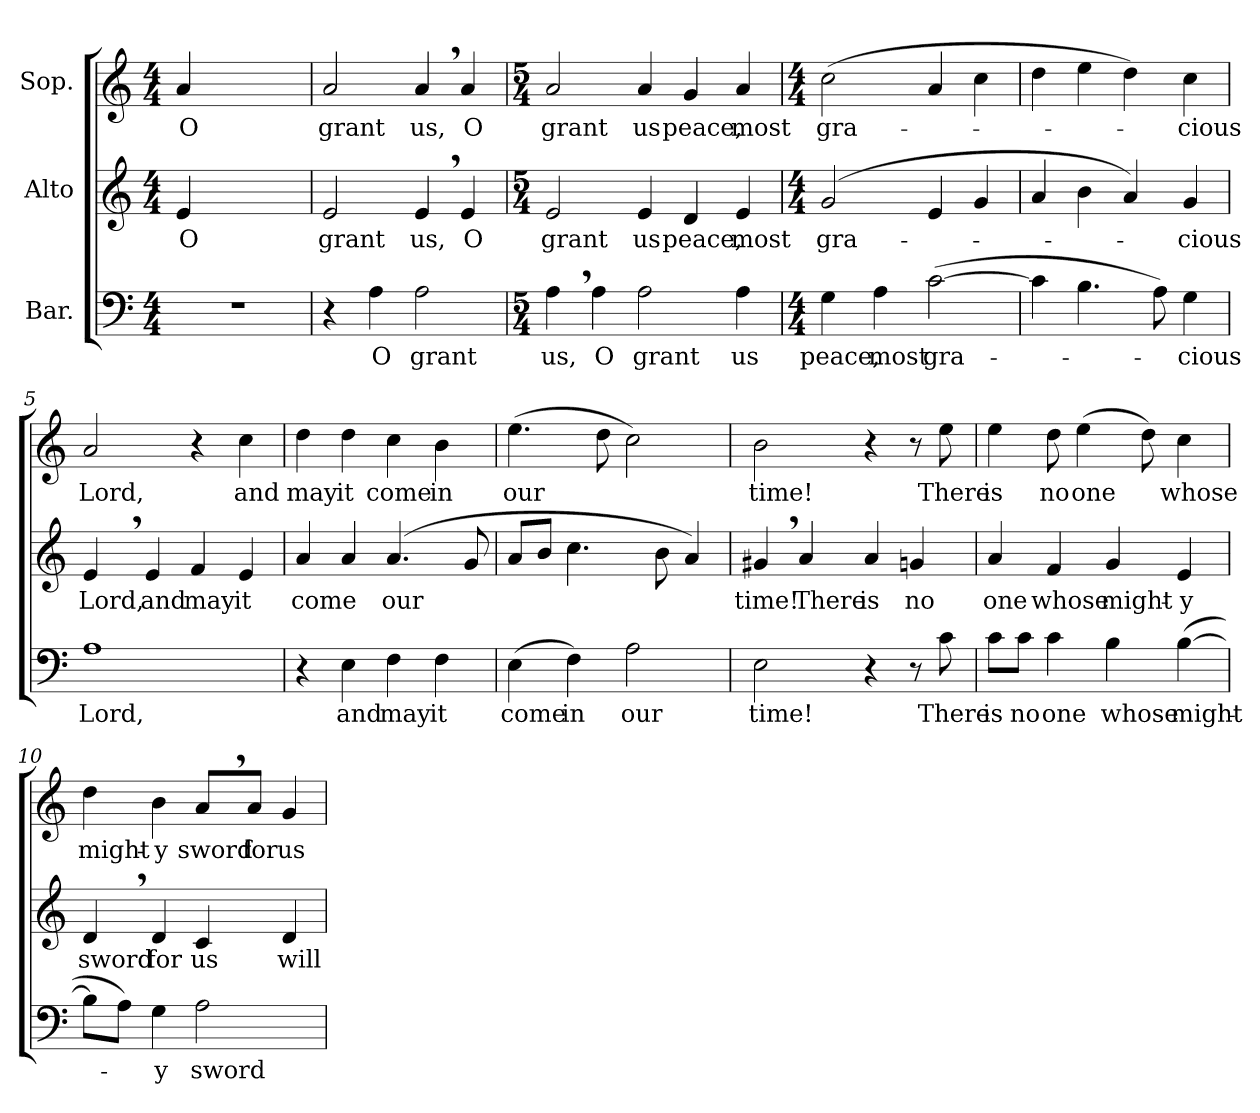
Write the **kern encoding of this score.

**kern	**text	**kern	**text	**kern	**text
*part3	*part3	*part2	*part2	*part1	*part1
*staff3	*staff3	*staff2	*staff2	*staff1	*staff1
*I"Bar.	*	*I"Alto	*	*I"Sop.	*
*clefF4	*	*clefG2	*	*clefG2	*
*k[]	*	*k[]	*	*k[]	*
*a:	*	*a:	*	*a:	*
*M4/4	*	*M4/4	*	*M4/4	*
=	=	=	=	=	=
!	!	!	!LO:LY:b	!	!LO:LY:b
1r	.	4e/	O	4a/	O
.	.	2.ryy	.	2.ryy	.
=1	=1	=1	=1	=1	=1
!	!	!	!LO:LY:b	!	!LO:LY:b
4r	.	2e/	grant	2a/	grant
!	!LO:LY:b	!	!	!	!
4A\	O	.	.	.	.
!	!LO:LY:b	!	!LO:LY:b	!	!LO:LY:b
2A\	grant	4e,>/	us,	4a,>/	us,
!	!	!	!LO:LY:b	!	!LO:LY:b
.	.	4e/	O	4a/	O
=2	=2	=2	=2	=2	=2
*M5/4	*	*M5/4	*	*M5/4	*
!	!LO:LY:b	!	!LO:LY:b	!	!LO:LY:b
4A,>\	us,	2e/	grant	2a/	grant
!	!LO:LY:b	!	!	!	!
4A\	O	.	.	.	.
!	!LO:LY:b	!	!LO:LY:b	!	!LO:LY:b
2A\	grant	4e/	us	4a/	us
!	!	!	!LO:LY:b	!	!LO:LY:b
.	.	4d/	peace,	4g/	peace,
!	!LO:LY:b	!	!LO:LY:b	!	!LO:LY:b
4A\	us	4e/	most	4a/	most
=3	=3	=3	=3	=3	=3
*M4/4	*	*M4/4	*	*M4/4	*
!	!LO:LY:b	!	!LO:LY:b	!	!LO:LY:b
4G\	peace,	(2g/	gra-	(>2cc\	gra-
!	!LO:LY:b	!	!	!	!
4A\	most	.	.	.	.
!	!LO:LY:b	!	!	!	!
(>[2c\	gra-	4e/	.	4a/	.
.	.	4g/	.	4cc\	.
!!LO:LB:g=z
=4	=4	=4	=4	=4	=4
4c\]	.	4a/	.	4dd\	.
4.B\	.	4b\	.	4ee\	.
.	.	4a/)	.	4dd\)	.
8A\)	.	.	.	.	.
!	!LO:LY:b	!	!LO:LY:b	!	!LO:LY:b
4G\	-cious	4g/	-cious	4cc\	-cious
=5	=5	=5	=5	=5	=5
!	!LO:LY:b	!	!LO:LY:b	!	!LO:LY:b
1A	Lord,	4e,>/	Lord,	2a/	Lord,
!	!	!	!LO:LY:b	!	!
.	.	4e/	and	.	.
!	!	!	!LO:LY:b	!	!
.	.	4f/	may	4r	.
!	!	!	!LO:LY:b	!	!LO:LY:b
.	.	4e/	it	4cc\	and
=6	=6	=6	=6	=6	=6
!	!	!	!LO:LY:b	!	!LO:LY:b
4r	.	4a/	come	4dd\	may
!	!LO:LY:b	!	!	!	!LO:LY:b
4E\	and	4a/	.	4dd\	it
!	!LO:LY:b	!	!LO:LY:b	!	!LO:LY:b
4F\	may	(4.a/	our	4cc\	come
!	!LO:LY:b	!	!	!	!LO:LY:b
4F\	it	.	.	4b\	in
.	.	8g/	.	.	.
=7	=7	=7	=7	=7	=7
!	!LO:LY:b	!	!	!	!LO:LY:b
(>4E\	come	8a/L	.	(>4.ee\	our
.	.	8b/J	.	.	.
!	!LO:LY:b	!	!	!	!
4F\)	in	4.cc\	.	.	.
.	.	.	.	8dd\	.
!	!LO:LY:b	!	!	!	!
2A\	our	.	.	2cc\)	.
.	.	8b\	.	.	.
.	.	4a/)	.	.	.
!!LO:PB:g=z
=8	=8	=8	=8	=8	=8
!	!LO:LY:b	!	!LO:LY:b	!	!LO:LY:b
2E\	time!	4g#X,>/	time!	2b\	time!
!	!	!	!LO:LY:b	!	!
.	.	4a/	There	.	.
!	!	!	!LO:LY:b	!	!
4r	.	4a/	is	4r	.
!	!	!	!LO:LY:b	!	!
8r	.	4gn/	no	8r	.
!	!LO:LY:b	!	!	!	!LO:LY:b
8c\	There	.	.	8ee\	There
=9	=9	=9	=9	=9	=9
!	!LO:LY:b	!	!LO:LY:b	!	!LO:LY:b
8c\L	is	4a/	one	4ee\	is
!	!LO:LY:b	!	!	!	!
8c\J	no	.	.	.	.
!	!LO:LY:b	!	!LO:LY:b	!	!LO:LY:b
4c\	one	4f/	whose	8dd\	no
!	!	!	!	!	!LO:LY:b
.	.	.	.	(>4ee\	one
!	!LO:LY:b	!	!LO:LY:b	!	!
4B\	whose	4g/	might-	.	.
.	.	.	.	8dd\)	.
!	!LO:LY:b	!	!LO:LY:b	!	!LO:LY:b
(>[4B\	might-	4e/	-y	4cc\	whose
=10	=10	=10	=10	=10	=10
!	!	!	!LO:LY:b	!	!LO:LY:b
8B\L]	.	4d,>/	sword	4dd\	might-
8A\J)	.	.	.	.	.
!	!LO:LY:b	!	!LO:LY:b	!	!LO:LY:b
4G\	-y	4d/	for	4b\	-y
!	!LO:LY:b	!	!LO:LY:b	!	!LO:LY:b
2A\	sword	4c/	us	8a,>/L	sword
!	!	!	!	!	!LO:LY:b
.	.	.	.	8a/J	for
!	!	!	!LO:LY:b	!	!LO:LY:b
.	.	4d/	will	4g/	us
=	=	=	=	=	=
*-	*-	*-	*-	*-	*-
